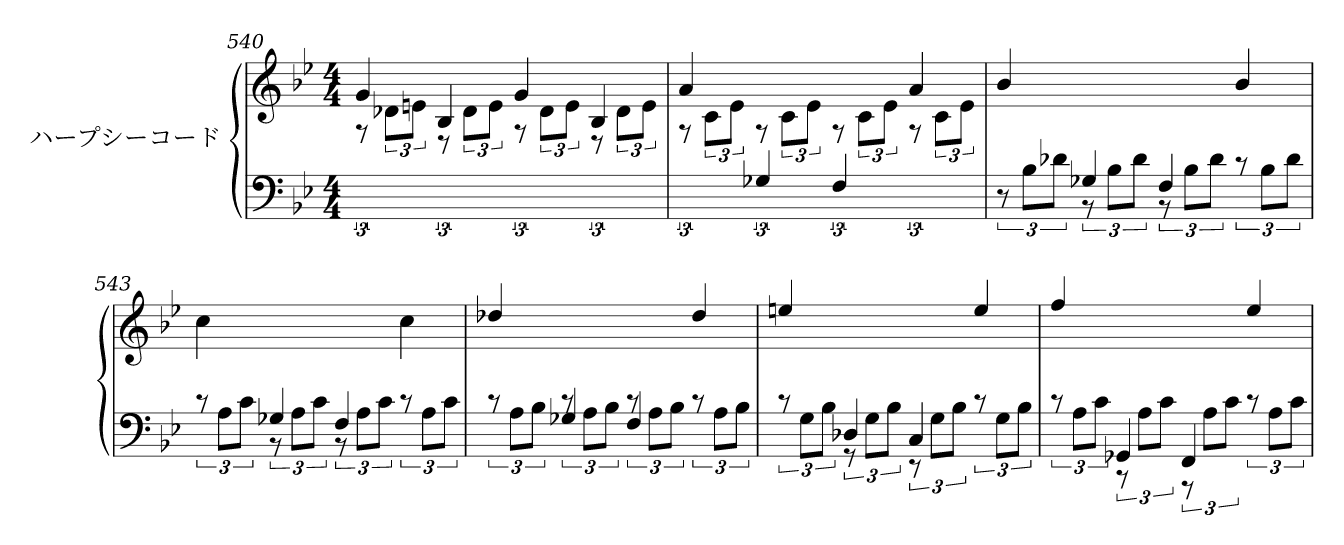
**kern	**kern
*part1	*part1
*staff2	*staff1
*I"ハープシーコード	*
!!LO:LB:g=z
*clefF4	*clefG2
*k[b-e-]	*k[b-e-]
*M4/4	*M4/4
=540	=540
*	*^
12rb	4g/	12ryy
6ryy	.	12d-X\L
.	.	12en\J
12rg	4B-/	12ryy
6ryy	.	12d-\L
.	.	12e\J
12rb	4g/	12ryy
6ryy	.	12d-\L
.	.	12e\J
12rg	4B-/	12ryy
6ryy	.	12d-\L
.	.	12e\J
=541	=541	=541
*^	*	*
4ryy	12rb	4a/	12ryy
.	6ryy	.	12c\L
.	.	.	12e-\J
4G-X/	12rb	2ryy	12ryy
.	6ryy	.	12c\L
.	.	.	12e-\J
4F/	12rb	.	12ryy
.	6ryy	.	12c\L
.	.	.	12e-\J
6ryy	12rb	4a/	12ryy
.	6ryy	.	12c\L
12ryy	.	.	12e-\J
*	*	*v	*v
=542	=542	=542
4ryy	12r	4b-/
.	12B-\L	.
.	12d-X\J	.
4G-X/	12rBB	2ryy
.	12B-\L	.
.	12d-\J	.
4F/	12rBB	.
.	12B-\L	.
.	12d-\J	.
4ryy	12rc	4b-/
.	12B-\L	.
.	12d-\J	.
!!LO:PB:g=z
=543	=543	=543
4ryy	12rc	4cc\
.	12A\L	.
.	12c\J	.
4G-X/	12r	2ryy
.	12A\L	.
.	12c\J	.
4F/	12rBB	.
.	12A\L	.
.	12c\J	.
4ryy	12rc	4cc\
.	12A\L	.
.	12c\J	.
=544	=544	=544
4ryy	12rc	4dd-X/
.	12A\L	.
.	12B-\J	.
4G-X/	12rc	2ryy
.	12A\L	.
.	12B-\J	.
4F/	12rc	.
.	12A\L	.
.	12B-\J	.
4ryy	12rc	4dd-/
.	12A\L	.
.	12B-\J	.
=545	=545	=545
4ryy	12rc	4een/
.	12G\L	.
.	12B-\J	.
4D-X/	12rGG	2ryy
.	12G\L	.
.	12B-\J	.
4C/	12rEE	.
.	12G\L	.
.	12B-\J	.
4ryy	12rc	4ee/
.	12G\L	.
.	12B-\J	.
!!LO:LB:g=z
=546	=546	=546
4ryy	12rc	4ff/
.	12A\L	.
.	12c\J	.
4GG-X/	12rCC	2ryy
.	12A\L	.
.	12c\J	.
4FF/	12rAAA	.
.	12A\L	.
.	12c\J	.
4ryy	12rc	4ee-/
.	12A\L	.
.	12c\J	.
*v	*v	*
=	=
*-	*-
